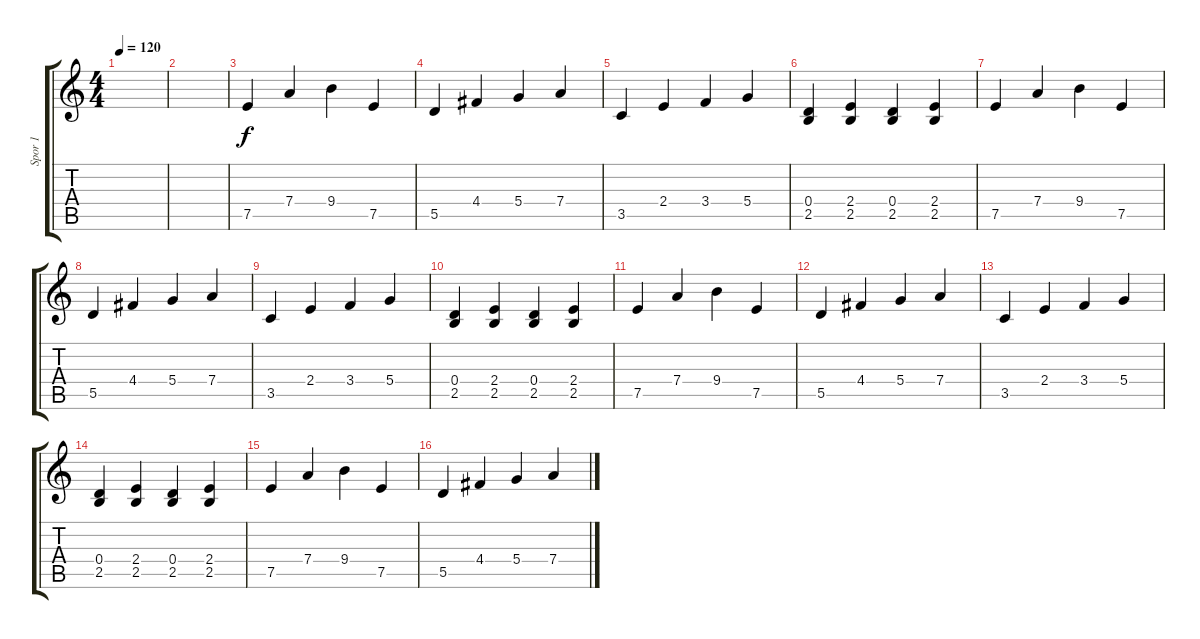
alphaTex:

\track ("Spor 1" "Spor 1") {instrument distortionguitar}
\staff {score tabs}
\tuning (E4 B3 G3 D3 A2 E2) {hide}
\ts (4 4)
\tempo 120
\clef g2
\ks c
|
|
7.5.4 7.4.4 9.4.4 7.5.4 |
5.5.4 4.4.4 5.4.4 7.4.4 |
3.5.4 2.4.4 3.4.4 5.4.4 |
(0.4 2.5).4 (2.4 2.5).4 (0.4 2.5).4 (2.4 2.5).4 |
7.5.4 7.4.4 9.4.4 7.5.4 |
5.5.4 4.4.4 5.4.4 7.4.4 |
3.5.4 2.4.4 3.4.4 5.4.4 |
(0.4 2.5).4 (2.4 2.5).4 (0.4 2.5).4 (2.4 2.5).4 |
7.5.4 7.4.4 9.4.4 7.5.4 |
5.5.4 4.4.4 5.4.4 7.4.4 |
3.5.4 2.4.4 3.4.4 5.4.4 |
(0.4 2.5).4 (2.4 2.5).4 (0.4 2.5).4 (2.4 2.5).4 |
7.5.4 7.4.4 9.4.4 7.5.4 |
5.5.4 4.4.4 5.4.4 7.4.4
